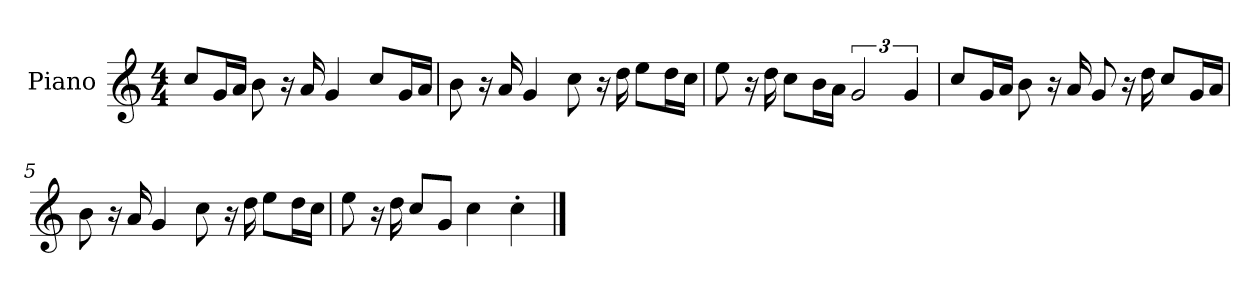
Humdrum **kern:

**kern
*part1
*staff1
*I"Piano
*I'P-no
*clefG2
*k[]
*M4/4
*MM94
=1
8cc/L
16g/L
16a/JJ
8b\
16r
16a/
4g/
8cc/L
16g/L
16a/JJ
=2
8b\
16r
16a/
4g/
8cc\
16r
16dd\
8ee\L
16dd\L
16cc\JJ
=3
8ee\
16r
16dd\
8cc\L
16b\L
16a\JJ
3g/
6g/
=4
8cc/L
16g/L
16a/JJ
8b\
16r
16a/
8g/
16r
16dd\
8cc/L
16g/L
16a/JJ
!!LO:LB:g=z
=5
8b\
16r
16a/
4g/
8cc\
16r
16dd\
8ee\L
16dd\L
16cc\JJ
=6
8ee\
16r
16dd\
8cc/L
8g/J
4cc\
4cc'\
==
*-
